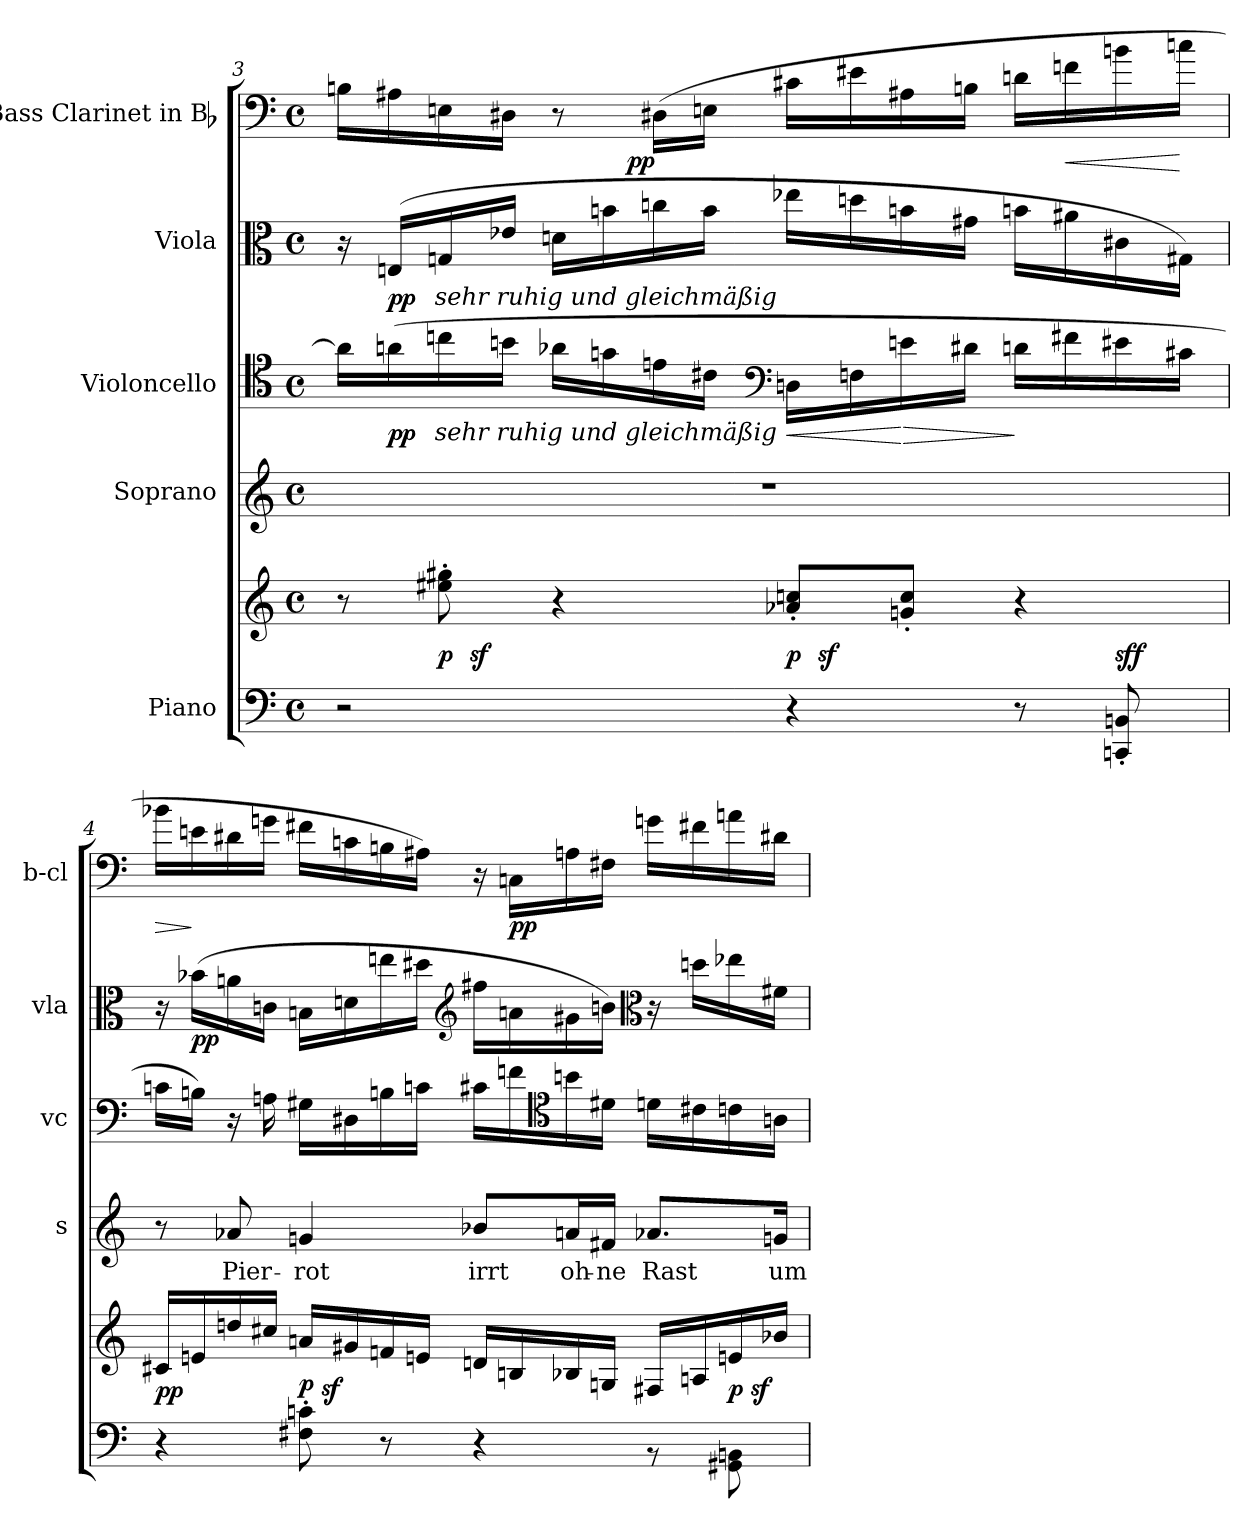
**kern	**kern	**dynam	**kern	**text	**kern	**dynam	**kern	**dynam	**kern	**dynam
*part5	*part5	*part5	*part4	*part4	*part3	*part3	*part2	*part2	*part1	*part1
*staff6	*staff5	*staff5/6	*staff4	*staff4	*staff3	*staff3	*staff2	*staff2	*staff1	*staff1
*I"Piano	*	*	*I"Soprano	*	*I"Violoncello	*	*I"Viola	*	*I"Bass Clarinet in Bb	*
*	*	*	*I's	*	*I'vc	*	*I'vla	*	*I'b-cl	*
*clefF4	*clefG2	*	*clefG2	*	*clefC4	*	*clefC3	*	*clefF4	*
*	*	*	*	*	*	*	*	*	*ITrd1c2	*
*k[]	*k[]	*	*k[]	*	*k[]	*	*k[]	*	*k[b-e-]	*
*M4/4	*M4/4	*	*M4/4	*	*M4/4	*	*M4/4	*	*M4/4	*
*met(c)	*met(c)	*	*met(c)	*	*met(c)	*	*met(c)	*	*met(c)	*
=3	=3	=3	=3	=3	=3	=3	=3	=3	=3	=3
*	*^	*	*	*	*	*	*	*	*	*
*	*	*^	*	*	*	*	*	*	*	*	*
2r	8r	8ryy	2ryy	.	1r	.	16a#LL]	.	16r	.	16AnLL	.
!	!	!	!	!	!	!	!	!LO:DY:t=%s sehr ruhig und gleichmäßig	!	!LO:DY:t=%s sehr ruhig und gleichmäßig	!	!
.	.	.	.	.	.	.	(16an	pp	(16EnLL	pp	16G#X	.
.	8ee#X' 8gg#X'	32ryy	.	p	.	.	16ccn	.	16Gn	.	16Dn	.
.	.	2ryy	.	sf	.	.	.	.	.	.	.	.
.	.	.	.	.	.	.	16bnJJ	.	16e-XJJ	.	16C#XJJ	.
.	4r	.	.	.	.	.	16a-XLL	.	16dnLL	.	8r	.
.	.	.	.	.	.	.	16gn	.	16bn	.	.	.
!	!	!	!	!	!	!	!	!	!	!	!	!LO:DY:rj
.	.	.	.	.	.	.	16en	.	16ccn	.	(16C#XLL	pp
.	.	.	.	.	.	.	16c#XJJ	.	16bJJ	.	16DnJJ	.
*	*	*	*	*	*	*	*clefF4	*	*	*	*	*
!	!	!	!	!	!	!	!	!LO:HP:b	!	!	!	!
4r	8a-X' 8ccn'L	.	32ryy	p	.	.	16DnLL	<	16ee-XLL	.	16BnLL	.
.	.	.	4...ryy	sf	.	.	.	.	.	.	.	.
.	.	.	.	.	.	.	16Fn	.	16ddn	.	16d#X	.
!	!	!	!	!	!	!	!	!LO:HP:n=1:b	!	!	!	!
.	8gn' 8cc'J	.	.	.	.	.	16en	[ >	16bn	.	16G#X	.
.	.	4ryy	.	.	.	.	.	.	.	.	.	.
.	.	.	.	.	.	.	16d#XJJ	.	16g#XJJ	.	16AnJJ	.
8r	4r	.	.	.	.	.	16dnLL	]	16bnLL	.	16cnLL	.
!	!	!	!	!	!	!	!	!	!	!	!	!LO:HP:b
.	.	.	.	.	.	.	16f#X	.	16a#X	.	16e-X	<
8CCn' 8BBn'	.	.	.	sff	.	.	16e#X	.	16c#X	.	16an	.
.	.	16.ryy	.	.	.	.	.	.	.	.	.	.
.	.	.	.	.	.	.	16c#XJJ	.	16G#XJJ)	.	16b-XJJ	[
=4	=4	=4	=4	=4	=4	=4	=4	=4	=4	=4	=4	=4
!	!LO:TX:b:i:t=sehr ruhig und gleichmäßig	!	!	!	!	!	!	!	!	!	!	!
!	!	!	!	!	!	!	!	!	!	!	!	!LO:HP:b
*^	*	*	*	*	*	*	*	*	*	*	*	*
*	*^	*v	*v	*v	*	*	*	*	*	*	*	*	*
4r	4ryy	2ryy	16c#XLL	pp	8r	.	16cnLL	.	16r	.	16a-XLL	>
.	.	.	16en	.	.	.	16BnJJ)	.	(16b-XLL	pp	16dn	]
.	.	.	16ddn	.	8a-X	Pier-	16r	.	16an	.	16c#X	.
.	.	.	16cc#XJJ	.	.	.	16An	.	16cnJJ	.	16fnJJ	.
8F#X' 8cn'	32ryy	.	16anLL	p	4gn	-rot	16G#XLL	.	16BnLL	.	16enLL	.
.	2ryy	.	.	sf	.	.	.	.	.	.	.	.
.	.	.	16g#X	.	.	.	16D#X	.	16dn	.	16B-X	.
8r	.	.	16fn	.	.	.	16Bn	.	16een	.	16An	.
.	.	.	16enJJ	.	.	.	16cnJJ	.	16dd#XJJ	.	16G#XJJ)	.
*	*	*	*	*	*	*	*	*	*clefG2	*	*	*
4r	.	4ryy	16dnLL	.	8b-X/L	irrt	16c#XLL	.	16ff#XLL	.	16r	.
.	.	.	16Bn	.	.	.	16fn	.	16an	.	16BB-XLL	pp
*	*	*	*	*	*	*	*clefC4	*	*	*	*	*
.	.	.	16B-X	.	16an/L	oh-	16bn	.	16g#X	.	16Gn	.
.	.	.	16GnJJ	.	16f#X/JJ	-ne	16d#XJJ	.	16bnJJ)	.	16EnJJ	.
*	*	*	*	*	*	*	*	*	*clefC3	*	*	*
8rBB	.	8ryy	16F#X/LL	.	8.a-X/L	Rast	16dnLL	.	16r	.	16fnLL	.
.	8..ryy	.	.	.	.	.	.	.	.	.	.	.
.	.	.	16An	.	.	.	16c#X	.	16ddnLL	.	16en	.
8GG#X\ 8BBn\	.	32ryy	16en	p	.	.	16cn	.	16ee-X	.	16gn	.
.	.	16.ryy	.	sf	.	.	.	.	.	.	.	.
.	.	.	16b-XJJ	.	16gn/Jk	um-	16AnJJ	.	16f#XJJ	.	16c#XJJ	.
*v	*v	*v	*	*	*	*	*	*	*	*	*	*
=	=	=	=	=	=	=	=	=	=	=
*-	*-	*-	*-	*-	*-	*-	*-	*-	*-	*-
